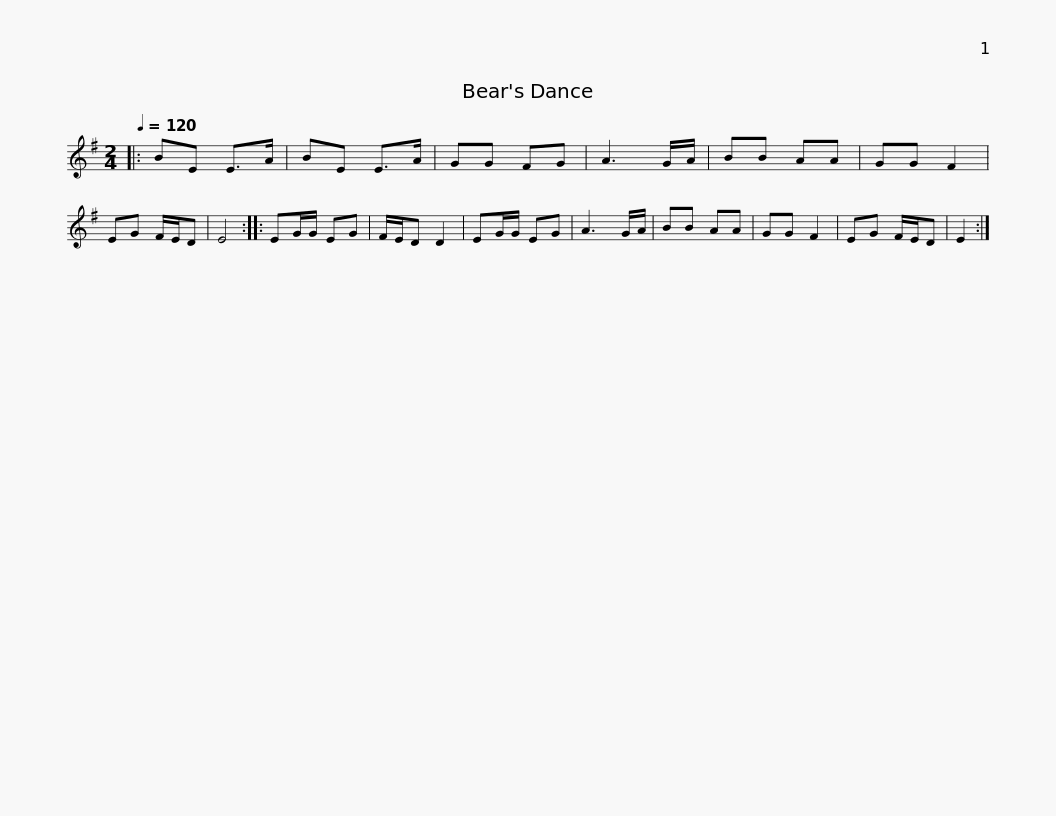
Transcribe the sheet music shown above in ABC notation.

X:1
L:1/8
Q:1/4=120
M:2/4
I:linebreak $
K:Emin
V:1 treble
V:1
|: BE E>A | BE E>A | GG FG | A3 G/A/ | BB AA | %5
 GG F2 | EG F/E/D | E4 :: EG/G/ EG | F/E/D D2 |$ %10
 EG/G/ EG | A3 G/A/ | BB AA | GG F2 | EG F/E/D | %15
 E2 :| %16
